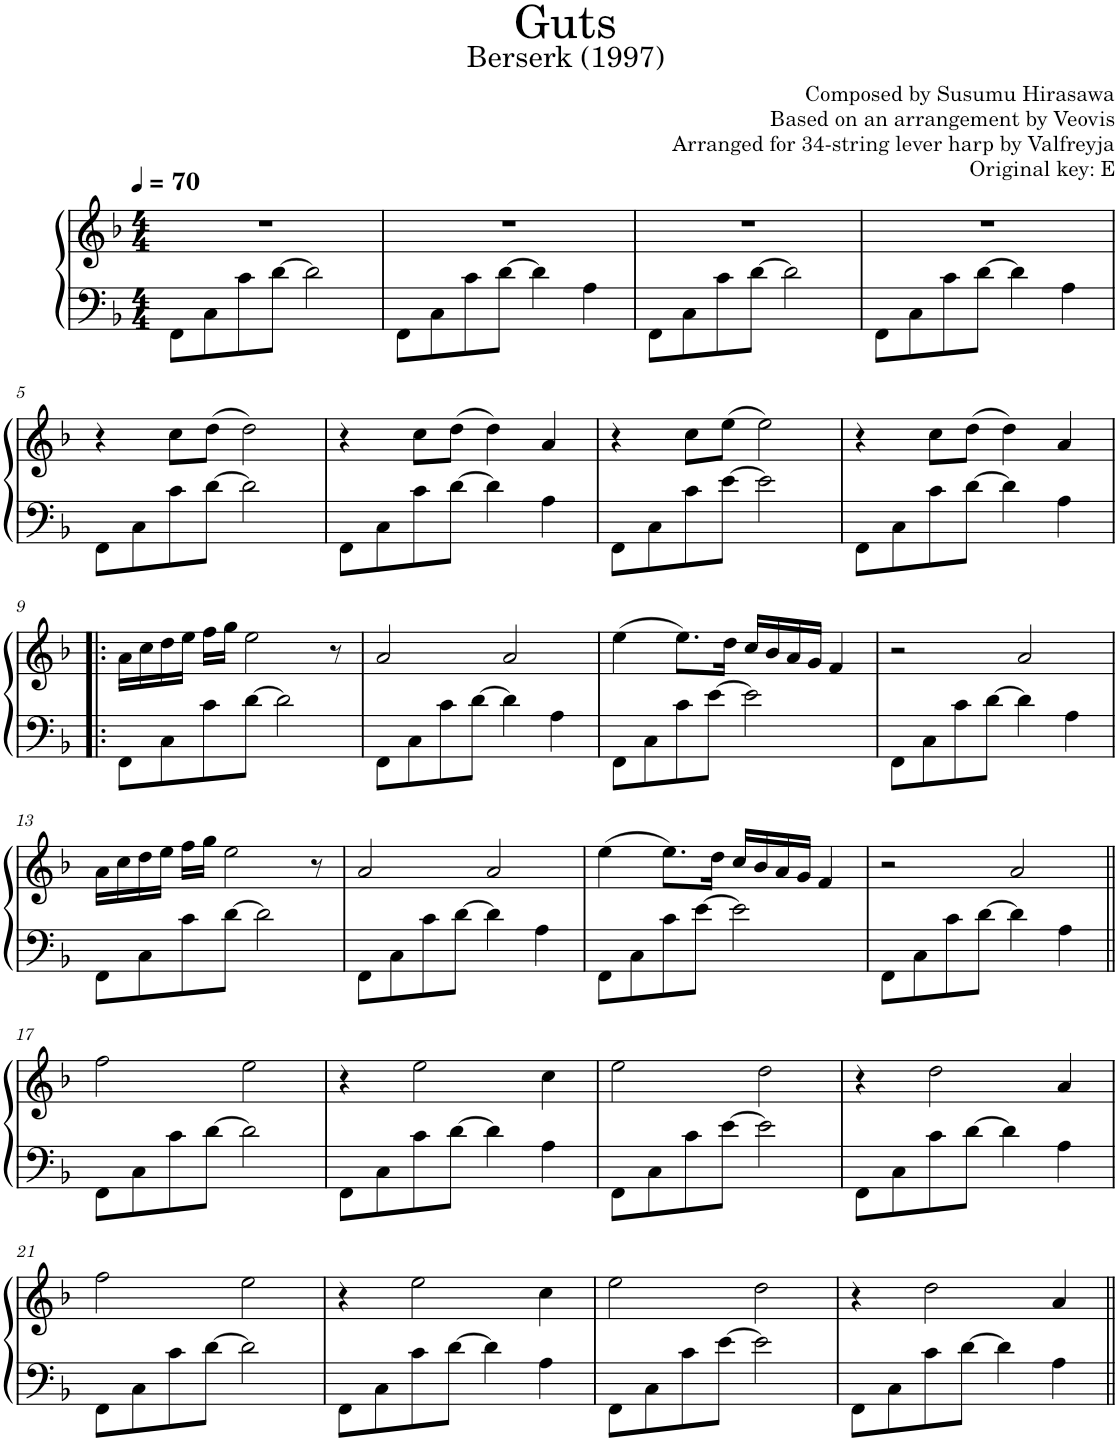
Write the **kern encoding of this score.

**kern	**kern
*part1	*part1
*staff2	*staff1
*I"Harp	*
*I'Hrp.	*
*clefF4	*clefG2
*k[b-]	*k[b-]
*M4/4	*M4/4
*MM70	*MM70
=1	=1
8FF\L	1r
8C\	.
8c\	.
[8d\J	.
2d\]	.
=2	=2
8FF\L	1r
8C\	.
8c\	.
[8d\J	.
4d\]	.
4A\	.
=3	=3
8FF\L	1r
8C\	.
8c\	.
[8d\J	.
2d\]	.
=4	=4
8FF\L	1r
8C\	.
8c\	.
[8d\J	.
4d\]	.
4A\	.
!!LO:LB:g=z
=5	=5
8FF\L	4r
8C\	.
8c\	8cc\L
[8d\J	(8dd\J
2d\]	2dd\)
=6	=6
8FF\L	4r
8C\	.
8c\	8cc\L
[8d\J	(8dd\J
4d\]	4dd\)
4A\	4a/
=7	=7
8FF\L	4r
8C\	.
8c\	8cc\L
[8e\J	(8ee\J
2e\]	2ee\)
=8	=8
8FF\L	4r
8C\	.
8c\	8cc\L
[8d\J	(8dd\J
4d\]	4dd\)
4A\	4a/
!!LO:LB:g=z
=9!|:	=9!|:
8FF\L	16a\LL
.	16cc\
8C\	16dd\
.	16ee\JJ
8c\	16ff\LL
.	16gg\JJ
[8d\J	2ee\
2d\]	.
.	8r
=10	=10
8FF\L	2a/
8C\	.
8c\	.
[8d\J	.
4d\]	2a/
4A\	.
=11	=11
8FF\L	(4ee\
8C\	.
8c\	8.ee\L)
[8e\J	.
.	16dd\Jk
2e\]	16cc/LL
.	16b-/
.	16a/
.	16g/JJ
.	4f/
=12	=12
8FF\L	2r
8C\	.
8c\	.
[8d\J	.
4d\]	2a/
4A\	.
!!LO:LB:g=z
=13	=13
8FF\L	16a\LL
.	16cc\
8C\	16dd\
.	16ee\JJ
8c\	16ff\LL
.	16gg\JJ
[8d\J	2ee\
2d\]	.
.	8r
=14	=14
8FF\L	2a/
8C\	.
8c\	.
[8d\J	.
4d\]	2a/
4A\	.
=15	=15
8FF\L	(4ee\
8C\	.
8c\	8.ee\L)
[8e\J	.
.	16dd\Jk
2e\]	16cc/LL
.	16b-/
.	16a/
.	16g/JJ
.	4f/
=16	=16
8FF\L	2r
8C\	.
8c\	.
[8d\J	.
4d\]	2a/
4A\	.
!!LO:LB:g=z
=17||	=17||
8FF\L	2ff\
8C\	.
8c\	.
[8d\J	.
2d\]	2ee\
=18	=18
8FF\L	4r
8C\	.
8c\	2ee\
[8d\J	.
4d\]	.
4A\	4cc\
=19	=19
8FF\L	2ee\
8C\	.
8c\	.
[8e\J	.
2e\]	2dd\
=20	=20
8FF\L	4r
8C\	.
8c\	2dd\
[8d\J	.
4d\]	.
4A\	4a/
!!LO:LB:g=z
=21	=21
8FF\L	2ff\
8C\	.
8c\	.
[8d\J	.
2d\]	2ee\
=22	=22
8FF\L	4r
8C\	.
8c\	2ee\
[8d\J	.
4d\]	.
4A\	4cc\
=23	=23
8FF\L	2ee\
8C\	.
8c\	.
[8e\J	.
2e\]	2dd\
=24	=24
8FF\L	4r
8C\	.
8c\	2dd\
[8d\J	.
4d\]	.
4A\	4a/
=||	=||
*-	*-
